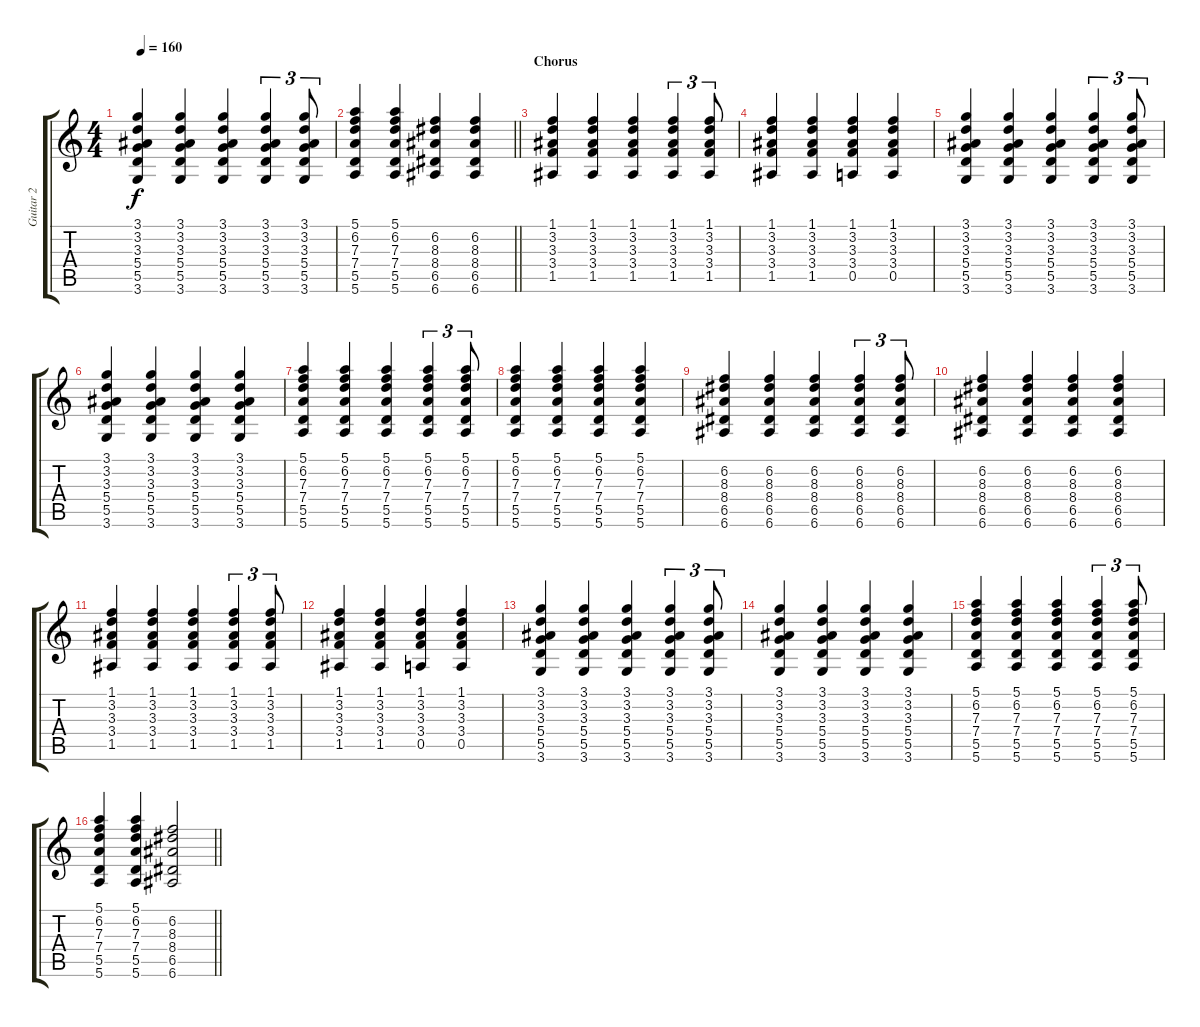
\track ("Guitar 2" "Guitar 2") {instrument electricguitarjazz}
\staff {score tabs}
\tuning (E4 B3 G3 D3 A2 E2) {hide}
\ts (4 4)
\tempo 160
\clef g2
\ks c
(3.1 3.2 3.3 5.4 5.5 3.6).4{dy f instrument electricguitarjazz} (3.1 3.2 3.3 5.4 5.5 3.6).4 (3.1 3.2 3.3 5.4 5.5 3.6).4 (3.1 3.2 3.3 5.4 5.5 3.6).4{tu (3 2)} (3.1 3.2 3.3 5.4 5.5 3.6).8{tu (3 2)} |
\barLineRight lightlight
(5.1 6.2 7.3 7.4 5.5 5.6).4 (5.1 6.2 7.3 7.4 5.5 5.6).4 (6.2 8.3 8.4 6.5 6.6).4 (6.2 8.3 8.4 6.5 6.6).4 |
\section ("" "Chorus")
(1.1 3.2 3.3 3.4 1.5).4{volume 16} (1.1 3.2 3.3 3.4 1.5).4 (1.1 3.2 3.3 3.4 1.5).4 (1.1 3.2 3.3 3.4 1.5).4{tu (3 2)} (1.1 3.2 3.3 3.4 1.5).8{tu (3 2)} |
(1.1 3.2 3.3 3.4 1.5).4 (1.1 3.2 3.3 3.4 1.5).4 (1.1 3.2 3.3 3.4 0.5).4 (1.1 3.2 3.3 3.4 0.5).4 |
(3.1 3.2 3.3 5.4 5.5 3.6).4 (3.1 3.2 3.3 5.4 5.5 3.6).4 (3.1 3.2 3.3 5.4 5.5 3.6).4 (3.1 3.2 3.3 5.4 5.5 3.6).4{tu (3 2)} (3.1 3.2 3.3 5.4 5.5 3.6).8{tu (3 2)} |
(3.1 3.2 3.3 5.4 5.5 3.6).4 (3.1 3.2 3.3 5.4 5.5 3.6).4 (3.1 3.2 3.3 5.4 5.5 3.6).4 (3.1 3.2 3.3 5.4 5.5 3.6).4 |
(5.1 6.2 7.3 7.4 5.5 5.6).4 (5.1 6.2 7.3 7.4 5.5 5.6).4 (5.1 6.2 7.3 7.4 5.5 5.6).4 (5.1 6.2 7.3 7.4 5.5 5.6).4{tu (3 2)} (5.1 6.2 7.3 7.4 5.5 5.6).8{tu (3 2)} |
(5.1 6.2 7.3 7.4 5.5 5.6).4 (5.1 6.2 7.3 7.4 5.5 5.6).4 (5.1 6.2 7.3 7.4 5.5 5.6).4 (5.1 6.2 7.3 7.4 5.5 5.6).4 |
(6.2 8.3 8.4 6.5 6.6).4 (6.2 8.3 8.4 6.5 6.6).4 (6.2 8.3 8.4 6.5 6.6).4 (6.2 8.3 8.4 6.5 6.6).4{tu (3 2)} (6.2 8.3 8.4 6.5 6.6).8{tu (3 2)} |
(6.2 8.3 8.4 6.5 6.6).4 (6.2 8.3 8.4 6.5 6.6).4 (6.2 8.3 8.4 6.5 6.6).4 (6.2 8.3 8.4 6.5 6.6).4 |
(1.1 3.2 3.3 3.4 1.5).4 (1.1 3.2 3.3 3.4 1.5).4 (1.1 3.2 3.3 3.4 1.5).4 (1.1 3.2 3.3 3.4 1.5).4{tu (3 2)} (1.1 3.2 3.3 3.4 1.5).8{tu (3 2)} |
(1.1 3.2 3.3 3.4 1.5).4 (1.1 3.2 3.3 3.4 1.5).4 (1.1 3.2 3.3 3.4 0.5).4 (1.1 3.2 3.3 3.4 0.5).4 |
(3.1 3.2 3.3 5.4 5.5 3.6).4 (3.1 3.2 3.3 5.4 5.5 3.6).4 (3.1 3.2 3.3 5.4 5.5 3.6).4 (3.1 3.2 3.3 5.4 5.5 3.6).4{tu (3 2)} (3.1 3.2 3.3 5.4 5.5 3.6).8{tu (3 2)} |
(3.1 3.2 3.3 5.4 5.5 3.6).4 (3.1 3.2 3.3 5.4 5.5 3.6).4 (3.1 3.2 3.3 5.4 5.5 3.6).4 (3.1 3.2 3.3 5.4 5.5 3.6).4 |
(5.1 6.2 7.3 7.4 5.5 5.6).4 (5.1 6.2 7.3 7.4 5.5 5.6).4 (5.1 6.2 7.3 7.4 5.5 5.6).4 (5.1 6.2 7.3 7.4 5.5 5.6).4{tu (3 2)} (5.1 6.2 7.3 7.4 5.5 5.6).8{tu (3 2)} |
\barLineRight lightlight
(5.1 6.2 7.3 7.4 5.5 5.6).4 (5.1 6.2 7.3 7.4 5.5 5.6).4 (6.2 8.3 8.4 6.5 6.6).2
